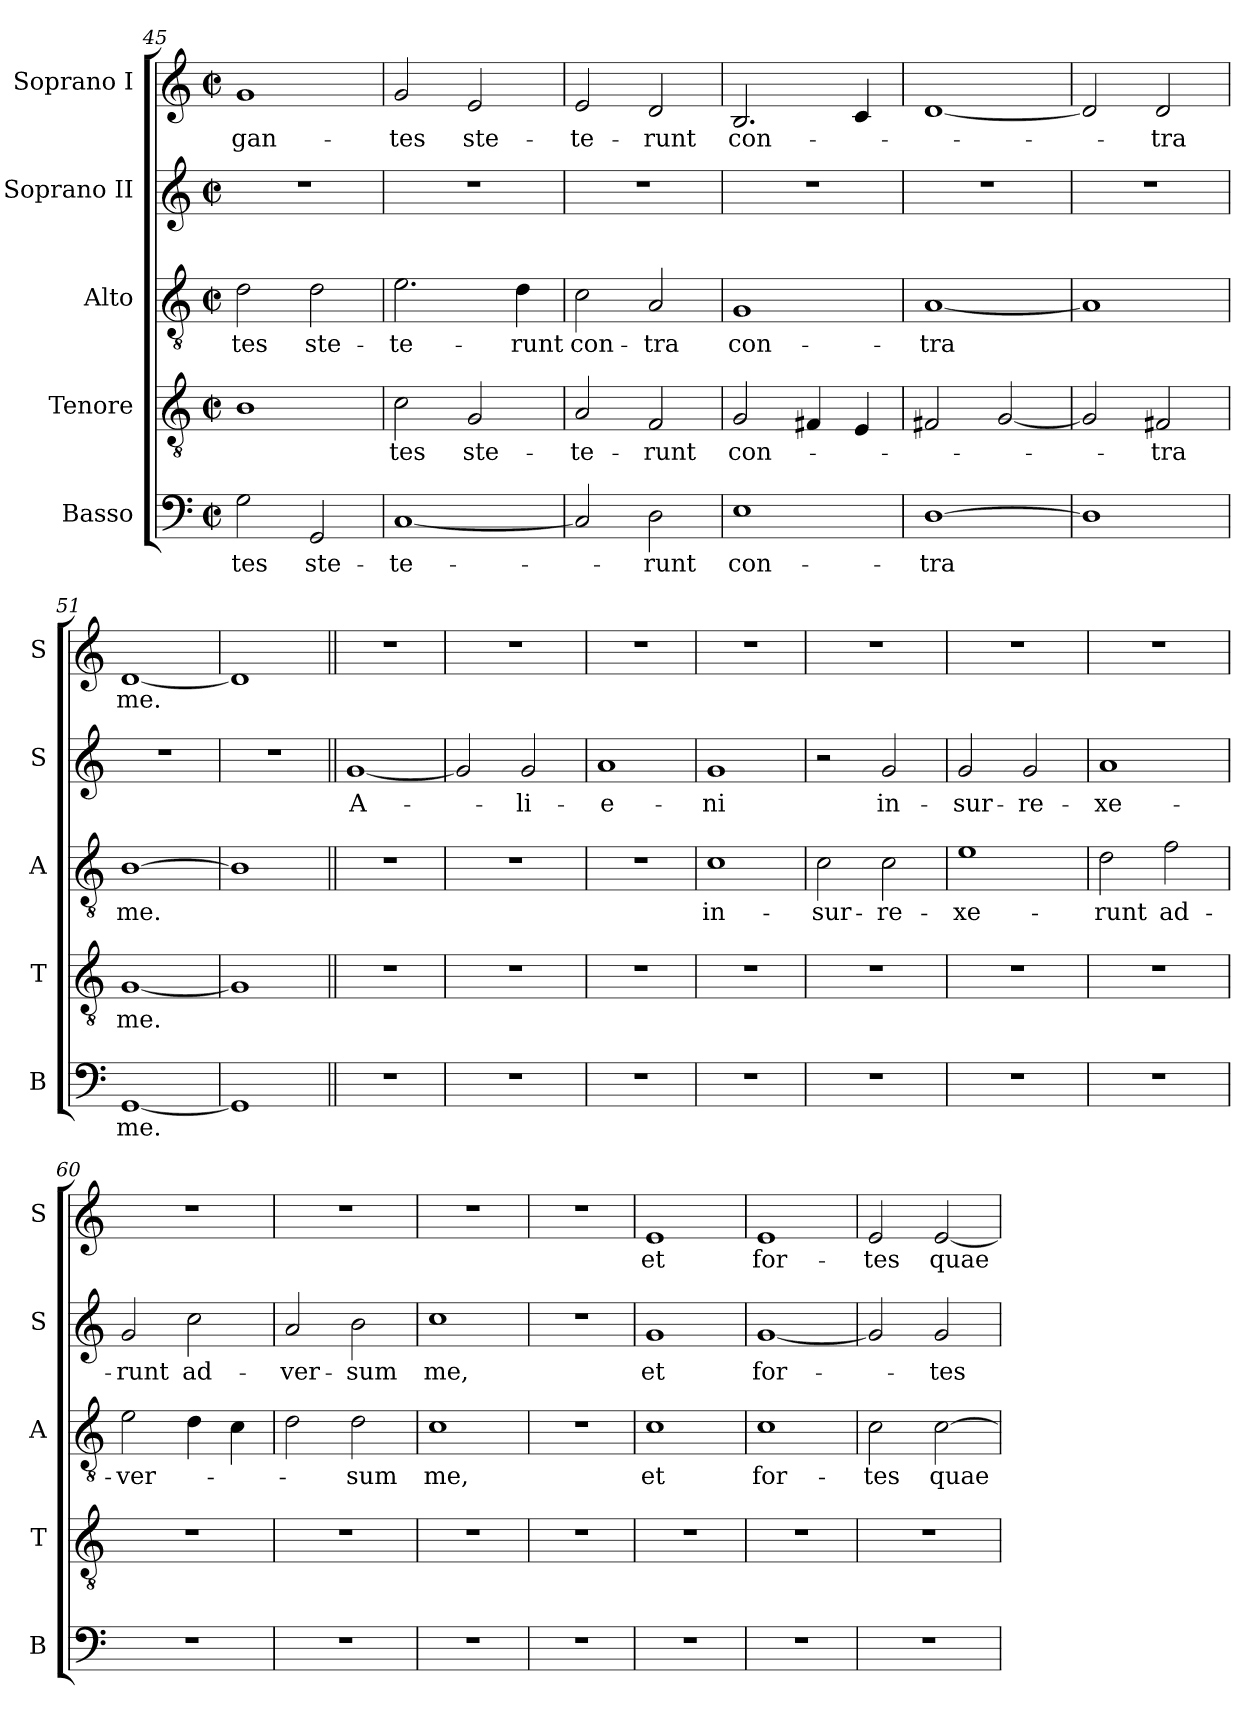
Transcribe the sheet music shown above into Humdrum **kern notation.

**kern	**text	**kern	**text	**kern	**text	**kern	**text	**kern	**text
*part5	*part5	*part4	*part4	*part3	*part3	*part2	*part2	*part1	*part1
*staff5	*staff5	*staff4	*staff4	*staff3	*staff3	*staff2	*staff2	*staff1	*staff1
*I"Basso	*	*I"Tenore	*	*I"Alto	*	*I"Soprano II	*	*I"Soprano I	*
*I'B	*	*I'T	*	*I'A	*	*I'S	*	*I'S	*
*clefF4	*	*clefGv2	*	*clefGv2	*	*clefG2	*	*clefG2	*
*k[]	*	*k[]	*	*k[]	*	*k[]	*	*k[]	*
*M2/2	*	*M2/2	*	*M2/2	*	*M2/2	*	*M2/2	*
*met(c|)	*	*met(c|)	*	*met(c|)	*	*met(c|)	*	*met(c|)	*
=45	=45	=45	=45	=45	=45	=45	=45	=45	=45
2G\	-tes	1B	.	2d\	-tes	1r	.	1g	-gan-
2GG/	ste-	.	.	2d\	ste-	.	.	.	.
=46	=46	=46	=46	=46	=46	=46	=46	=46	=46
[1C	-te-	2c\	-tes	2.e\	-te-	1r	.	2g/	-tes
.	.	2G/	ste-	.	.	.	.	2e/	ste-
.	.	.	.	4d\	-runt	.	.	.	.
=47	=47	=47	=47	=47	=47	=47	=47	=47	=47
2C/]	.	2A/	-te-	2c\	con-	1r	.	2e/	-te-
2D\	-runt	2F/	-runt	2A/	-tra	.	.	2d/	-runt
=48	=48	=48	=48	=48	=48	=48	=48	=48	=48
1E	con-	2G/	con-	1G	con-	1r	.	2.B/	con-
.	.	4F#X/	.	.	.	.	.	.	.
.	.	4E/	.	.	.	.	.	4c/	.
=49	=49	=49	=49	=49	=49	=49	=49	=49	=49
[1D	-tra	2F#X/	.	[1A	-tra	1r	.	[1d	.
.	.	[2G/	.	.	.	.	.	.	.
=50	=50	=50	=50	=50	=50	=50	=50	=50	=50
1D]	.	2G/]	.	1A]	.	1r	.	2d/]	.
.	.	2F#X/	-tra	.	.	.	.	2d/	-tra
=51	=51	=51	=51	=51	=51	=51	=51	=51	=51
[1GG	me.	[1G	me.	[1B	me.	1r	.	[1d	me.
=52	=52	=52	=52	=52	=52	=52	=52	=52	=52
1GG]	.	1G]	.	1B]	.	1r	.	1d]	.
=53||	=53||	=53||	=53||	=53||	=53||	=53||	=53||	=53||	=53||
1r	.	1r	.	1r	.	[1g	A-	1r	.
=54	=54	=54	=54	=54	=54	=54	=54	=54	=54
1r	.	1r	.	1r	.	2g/]	.	1r	.
.	.	.	.	.	.	2g/	-li-	.	.
=55	=55	=55	=55	=55	=55	=55	=55	=55	=55
1r	.	1r	.	1r	.	1a	-e-	1r	.
=56	=56	=56	=56	=56	=56	=56	=56	=56	=56
1r	.	1r	.	1c	in-	1g	-ni	1r	.
=57	=57	=57	=57	=57	=57	=57	=57	=57	=57
1r	.	1r	.	2c\	-sur-	2r	.	1r	.
.	.	.	.	2c\	-re-	2g/	in-	.	.
=58	=58	=58	=58	=58	=58	=58	=58	=58	=58
1r	.	1r	.	1e	-xe-	2g/	-sur-	1r	.
.	.	.	.	.	.	2g/	-re-	.	.
=59	=59	=59	=59	=59	=59	=59	=59	=59	=59
1r	.	1r	.	2d\	-runt	1a	-xe-	1r	.
.	.	.	.	2f\	ad-	.	.	.	.
=60	=60	=60	=60	=60	=60	=60	=60	=60	=60
1r	.	1r	.	2e\	-ver-	2g/	-runt	1r	.
.	.	.	.	4d\	.	2cc\	ad-	.	.
.	.	.	.	4c\	.	.	.	.	.
=61	=61	=61	=61	=61	=61	=61	=61	=61	=61
1r	.	1r	.	2d\	.	2a/	-ver-	1r	.
.	.	.	.	2d\	-sum	2b\	-sum	.	.
=62	=62	=62	=62	=62	=62	=62	=62	=62	=62
1r	.	1r	.	1c	me,	1cc	me,	1r	.
=63	=63	=63	=63	=63	=63	=63	=63	=63	=63
1r	.	1r	.	1r	.	1r	.	1r	.
=64	=64	=64	=64	=64	=64	=64	=64	=64	=64
1r	.	1r	.	1c	et	1g	et	1e	et
=65	=65	=65	=65	=65	=65	=65	=65	=65	=65
1r	.	1r	.	1c	for-	[1g	for-	1e	for-
=66	=66	=66	=66	=66	=66	=66	=66	=66	=66
1r	.	1r	.	2c\	-tes	2g/]	.	2e/	-tes
.	.	.	.	[2c\	quae-	2g/	-tes	[2e/	quae-
=	=	=	=	=	=	=	=	=	=
*-	*-	*-	*-	*-	*-	*-	*-	*-	*-
